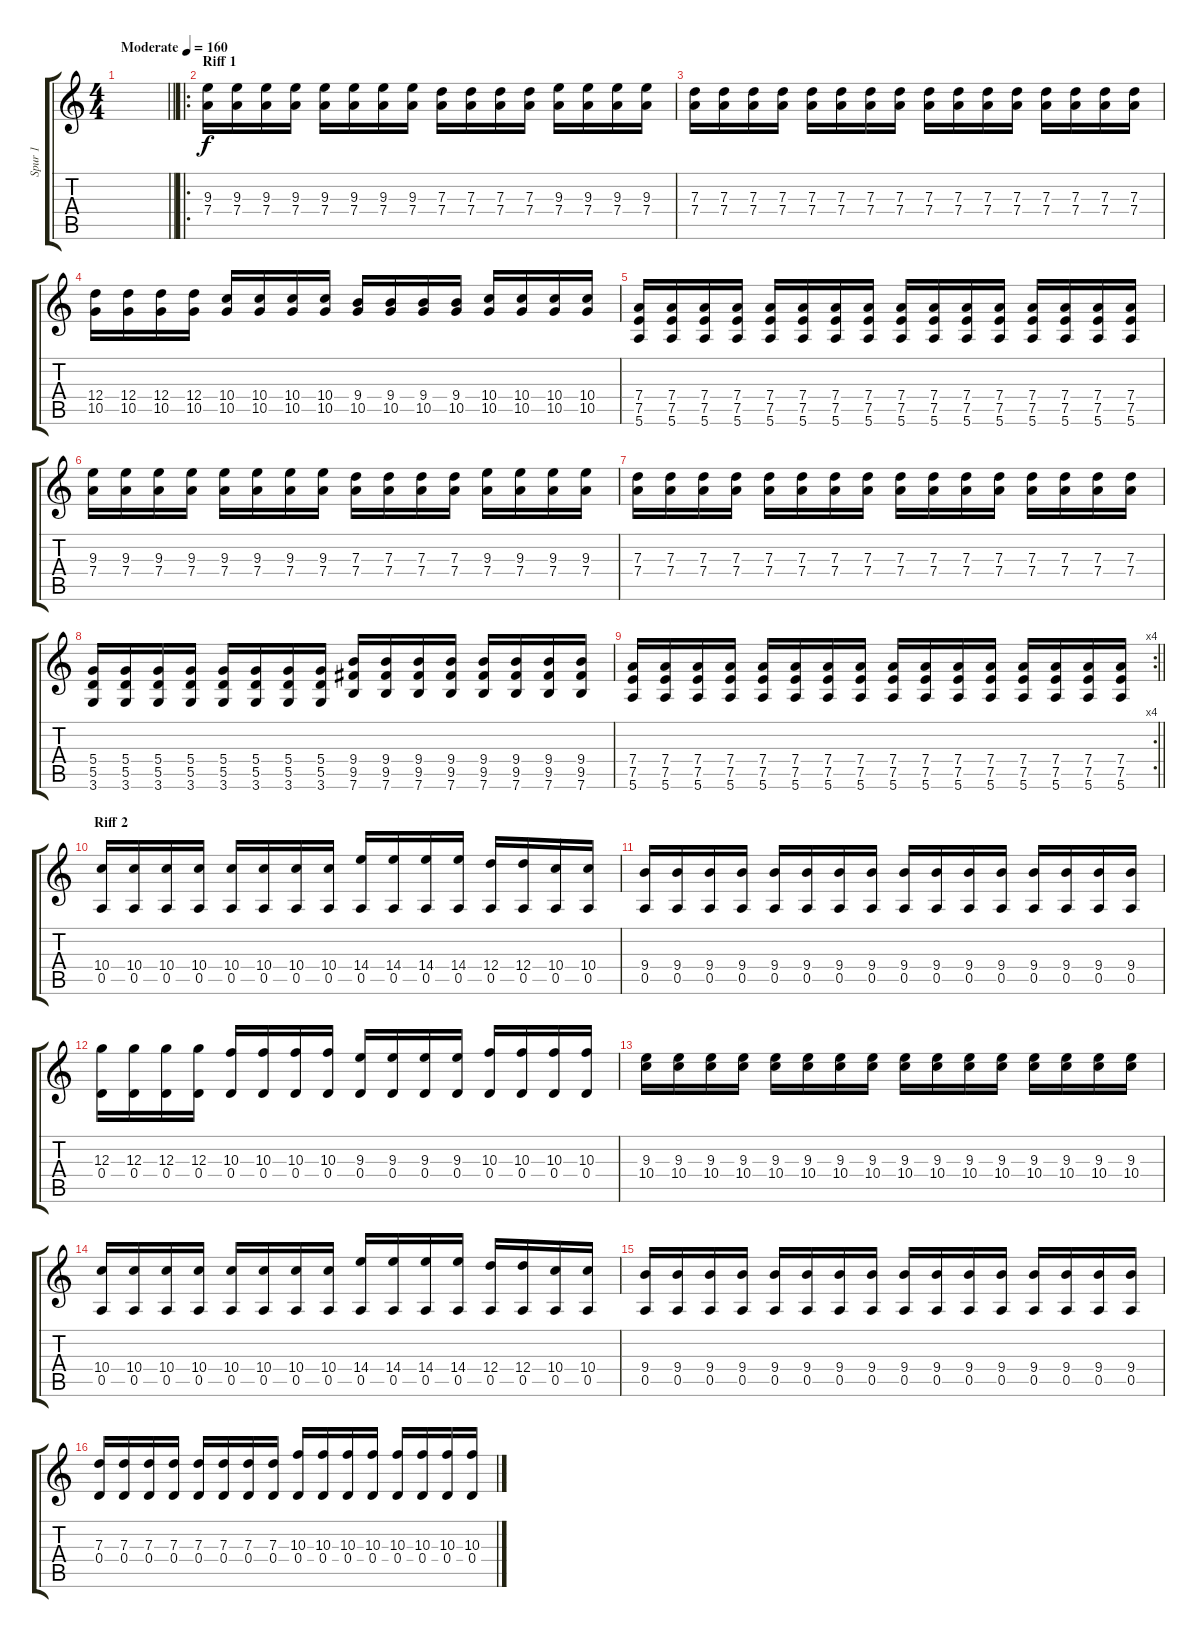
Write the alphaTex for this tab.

\track ("Spur 1" "Spur 1") {instrument distortionguitar}
\staff {score tabs}
\tuning (E4 B3 G3 D3 A2 E2) {hide}
\ts (4 4)
\tempo (160 "Moderate")
\clef g2
\barLineRight lightlight
\ks c
|
\ro
\section ("" "Riff 1")
(9.3 7.4).16 (9.3 7.4).16 (9.3 7.4).16 (9.3 7.4).16 (9.3 7.4).16 (9.3 7.4).16 (9.3 7.4).16 (9.3 7.4).16 (7.3 7.4).16 (7.3 7.4).16 (7.3 7.4).16 (7.3 7.4).16 (9.3 7.4).16 (9.3 7.4).16 (9.3 7.4).16 (9.3 7.4).16 |
(7.3 7.4).16 (7.3 7.4).16 (7.3 7.4).16 (7.3 7.4).16 (7.3 7.4).16 (7.3 7.4).16 (7.3 7.4).16 (7.3 7.4).16 (7.3 7.4).16 (7.3 7.4).16 (7.3 7.4).16 (7.3 7.4).16 (7.3 7.4).16 (7.3 7.4).16 (7.3 7.4).16 (7.3 7.4).16 |
(12.4 10.5).16 (12.4 10.5).16 (12.4 10.5).16 (12.4 10.5).16 (10.4 10.5).16 (10.4 10.5).16 (10.4 10.5).16 (10.4 10.5).16 (9.4 10.5).16 (9.4 10.5).16 (9.4 10.5).16 (9.4 10.5).16 (10.4 10.5).16 (10.4 10.5).16 (10.4 10.5).16 (10.4 10.5).16 |
(7.4 7.5 5.6).16 (7.4 7.5 5.6).16 (7.4 7.5 5.6).16 (7.4 7.5 5.6).16 (7.4 7.5 5.6).16 (7.4 7.5 5.6).16 (7.4 7.5 5.6).16 (7.4 7.5 5.6).16 (7.4 7.5 5.6).16 (7.4 7.5 5.6).16 (7.4 7.5 5.6).16 (7.4 7.5 5.6).16 (7.4 7.5 5.6).16 (7.4 7.5 5.6).16 (7.4 7.5 5.6).16 (7.4 7.5 5.6).16 |
(9.3 7.4).16 (9.3 7.4).16 (9.3 7.4).16 (9.3 7.4).16 (9.3 7.4).16 (9.3 7.4).16 (9.3 7.4).16 (9.3 7.4).16 (7.3 7.4).16 (7.3 7.4).16 (7.3 7.4).16 (7.3 7.4).16 (9.3 7.4).16 (9.3 7.4).16 (9.3 7.4).16 (9.3 7.4).16 |
(7.3 7.4).16 (7.3 7.4).16 (7.3 7.4).16 (7.3 7.4).16 (7.3 7.4).16 (7.3 7.4).16 (7.3 7.4).16 (7.3 7.4).16 (7.3 7.4).16 (7.3 7.4).16 (7.3 7.4).16 (7.3 7.4).16 (7.3 7.4).16 (7.3 7.4).16 (7.3 7.4).16 (7.3 7.4).16 |
(5.4 5.5 3.6).16 (5.4 5.5 3.6).16 (5.4 5.5 3.6).16 (5.4 5.5 3.6).16 (5.4 5.5 3.6).16 (5.4 5.5 3.6).16 (5.4 5.5 3.6).16 (5.4 5.5 3.6).16 (9.4 9.5 7.6).16 (9.4 9.5 7.6).16 (9.4 9.5 7.6).16 (9.4 9.5 7.6).16 (9.4 9.5 7.6).16 (9.4 9.5 7.6).16 (9.4 9.5 7.6).16 (9.4 9.5 7.6).16 |
\rc 4
\barLineRight lightlight
(7.4 7.5 5.6).16 (7.4 7.5 5.6).16 (7.4 7.5 5.6).16 (7.4 7.5 5.6).16 (7.4 7.5 5.6).16 (7.4 7.5 5.6).16 (7.4 7.5 5.6).16 (7.4 7.5 5.6).16 (7.4 7.5 5.6).16 (7.4 7.5 5.6).16 (7.4 7.5 5.6).16 (7.4 7.5 5.6).16 (7.4 7.5 5.6).16 (7.4 7.5 5.6).16 (7.4 7.5 5.6).16 (7.4 7.5 5.6).16 |
\section ("" "Riff 2")
(10.4 0.5).16 (10.4 0.5).16 (10.4 0.5).16 (10.4 0.5).16 (10.4 0.5).16 (10.4 0.5).16 (10.4 0.5).16 (10.4 0.5).16 (14.4 0.5).16 (14.4 0.5).16 (14.4 0.5).16 (14.4 0.5).16 (12.4 0.5).16 (12.4 0.5).16 (10.4 0.5).16 (10.4 0.5).16 |
(9.4 0.5).16 (9.4 0.5).16 (9.4 0.5).16 (9.4 0.5).16 (9.4 0.5).16 (9.4 0.5).16 (9.4 0.5).16 (9.4 0.5).16 (9.4 0.5).16 (9.4 0.5).16 (9.4 0.5).16 (9.4 0.5).16 (9.4 0.5).16 (9.4 0.5).16 (9.4 0.5).16 (9.4 0.5).16 |
(12.3 0.4).16 (12.3 0.4).16 (12.3 0.4).16 (12.3 0.4).16 (10.3 0.4).16 (10.3 0.4).16 (10.3 0.4).16 (10.3 0.4).16 (9.3 0.4).16 (9.3 0.4).16 (9.3 0.4).16 (9.3 0.4).16 (10.3 0.4).16 (10.3 0.4).16 (10.3 0.4).16 (10.3 0.4).16 |
(9.3 10.4).16 (9.3 10.4).16 (9.3 10.4).16 (9.3 10.4).16 (9.3 10.4).16 (9.3 10.4).16 (9.3 10.4).16 (9.3 10.4).16 (9.3 10.4).16 (9.3 10.4).16 (9.3 10.4).16 (9.3 10.4).16 (9.3 10.4).16 (9.3 10.4).16 (9.3 10.4).16 (9.3 10.4).16 |
(10.4 0.5).16 (10.4 0.5).16 (10.4 0.5).16 (10.4 0.5).16 (10.4 0.5).16 (10.4 0.5).16 (10.4 0.5).16 (10.4 0.5).16 (14.4 0.5).16 (14.4 0.5).16 (14.4 0.5).16 (14.4 0.5).16 (12.4 0.5).16 (12.4 0.5).16 (10.4 0.5).16 (10.4 0.5).16 |
(9.4 0.5).16 (9.4 0.5).16 (9.4 0.5).16 (9.4 0.5).16 (9.4 0.5).16 (9.4 0.5).16 (9.4 0.5).16 (9.4 0.5).16 (9.4 0.5).16 (9.4 0.5).16 (9.4 0.5).16 (9.4 0.5).16 (9.4 0.5).16 (9.4 0.5).16 (9.4 0.5).16 (9.4 0.5).16 |
(7.3 0.4).16 (7.3 0.4).16 (7.3 0.4).16 (7.3 0.4).16 (7.3 0.4).16 (7.3 0.4).16 (7.3 0.4).16 (7.3 0.4).16 (10.3 0.4).16 (10.3 0.4).16 (10.3 0.4).16 (10.3 0.4).16 (10.3 0.4).16 (10.3 0.4).16 (10.3 0.4).16 (10.3 0.4).16
